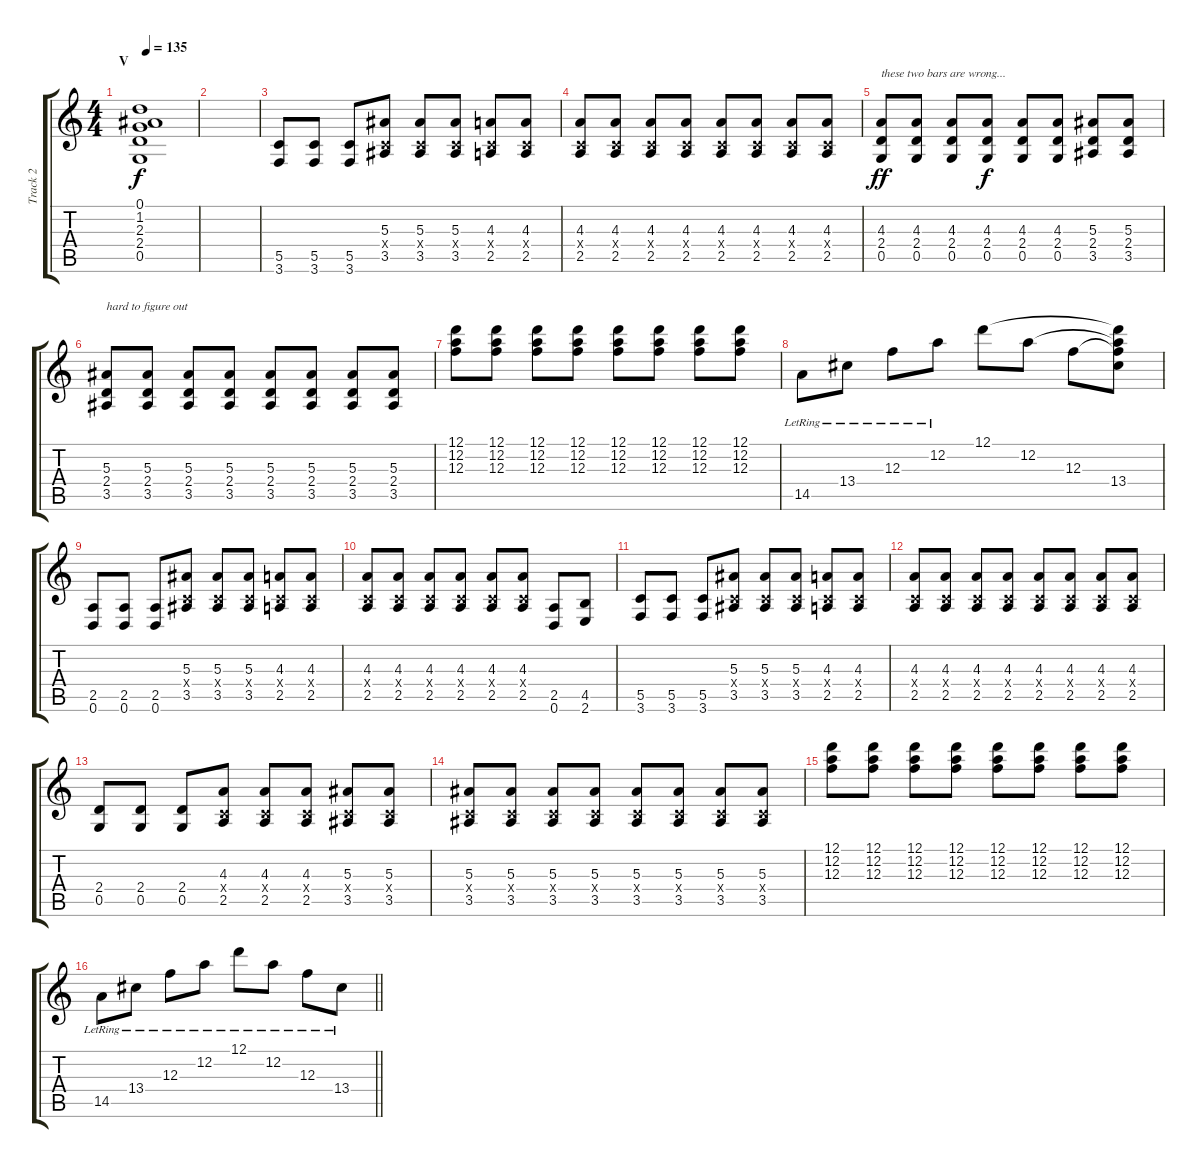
\track ("Track 2" "Track 2") {instrument distortionguitar}
\staff {score tabs}
\tuning (D4 A3 F3 C3 G2 D2) {hide}
\ts (4 4)
\section ("" "V")
\tempo 135
\clef g2
\ks c
(0.1{t} 1.2{t} 2.3{t} 2.4{t} 0.5{t}).1{dy f} |
|
(5.5 3.6).8{volume 13} (5.5 3.6).8 (5.5 3.6).8 (5.3 0.4{x} 3.5).8 (5.3 0.4{x} 3.5).8 (5.3 0.4{x} 3.5).8 (4.3 0.4{x} 2.5).8 (4.3 0.4{x} 2.5).8 |
(4.3 0.4{x} 2.5).8 (4.3 0.4{x} 2.5).8 (4.3 0.4{x} 2.5).8 (4.3 0.4{x} 2.5).8 (4.3 0.4{x} 2.5).8 (4.3 0.4{x} 2.5).8 (4.3 0.4{x} 2.5).8 (4.3 0.4{x} 2.5).8 |
(4.3 2.4 0.5).8{txt "these two bars are wrong..." dy ff} (4.3 2.4 0.5).8 (4.3 2.4 0.5).8 (4.3 2.4 0.5).8{dy f} (4.3 2.4 0.5).8 (4.3 2.4 0.5).8 (5.3 2.4 3.5).8 (5.3 2.4 3.5).8 |
(5.3 2.4 3.5).8{txt "hard to figure out"} (5.3 2.4 3.5).8 (5.3 2.4 3.5).8 (5.3 2.4 3.5).8 (5.3 2.4 3.5).8 (5.3 2.4 3.5).8 (5.3 2.4 3.5).8 (5.3 2.4 3.5).8 |
(12.1 12.2 12.3).8 (12.1 12.2 12.3).8 (12.1 12.2 12.3).8 (12.1 12.2 12.3).8 (12.1 12.2 12.3).8 (12.1 12.2 12.3).8 (12.1 12.2 12.3).8 (12.1 12.2 12.3).8 |
14.5{lr}.8 13.4{lr}.8 12.3{lr}.8 12.2{lr}.8 12.1.8 12.2.8 12.3.8 (12.1{t} 12.2{t} 12.3{t} 13.4).8 |
(2.5 0.6).8 (2.5 0.6).8 (2.5 0.6).8 (5.3 0.4{x} 3.5).8 (5.3 0.4{x} 3.5).8 (5.3 0.4{x} 3.5).8 (4.3 0.4{x} 2.5).8 (4.3 0.4{x} 2.5).8 |
(4.3 0.4{x} 2.5).8 (4.3 0.4{x} 2.5).8 (4.3 0.4{x} 2.5).8 (4.3 0.4{x} 2.5).8 (4.3 0.4{x} 2.5).8 (4.3 0.4{x} 2.5).8 (2.5 0.6).8 (4.5 2.6).8 |
(5.5 3.6).8 (5.5 3.6).8 (5.5 3.6).8 (5.3 0.4{x} 3.5).8 (5.3 0.4{x} 3.5).8 (5.3 0.4{x} 3.5).8 (4.3 0.4{x} 2.5).8 (4.3 0.4{x} 2.5).8 |
(4.3 0.4{x} 2.5).8 (4.3 0.4{x} 2.5).8 (4.3 0.4{x} 2.5).8 (4.3 0.4{x} 2.5).8 (4.3 0.4{x} 2.5).8 (4.3 0.4{x} 2.5).8 (4.3 0.4{x} 2.5).8 (4.3 0.4{x} 2.5).8 |
(2.4 0.5).8 (2.4 0.5).8 (2.4 0.5).8 (4.3 0.4{x} 2.5).8 (4.3 0.4{x} 2.5).8 (4.3 0.4{x} 2.5).8 (5.3 0.4{x} 3.5).8 (5.3 0.4{x} 3.5).8 |
(5.3 0.4{x} 3.5).8 (5.3 0.4{x} 3.5).8 (5.3 0.4{x} 3.5).8 (5.3 0.4{x} 3.5).8 (5.3 0.4{x} 3.5).8 (5.3 0.4{x} 3.5).8 (5.3 0.4{x} 3.5).8 (5.3 0.4{x} 3.5).8 |
(12.1 12.2 12.3).8 (12.1 12.2 12.3).8 (12.1 12.2 12.3).8 (12.1 12.2 12.3).8 (12.1 12.2 12.3).8 (12.1 12.2 12.3).8 (12.1 12.2 12.3).8 (12.1 12.2 12.3).8 |
\barLineRight lightlight
14.5{lr}.8 13.4{lr}.8 12.3{lr}.8 12.2{lr}.8 12.1{lr}.8 12.2{lr}.8 12.3{lr}.8 13.4{lr}.8{volume 0}
